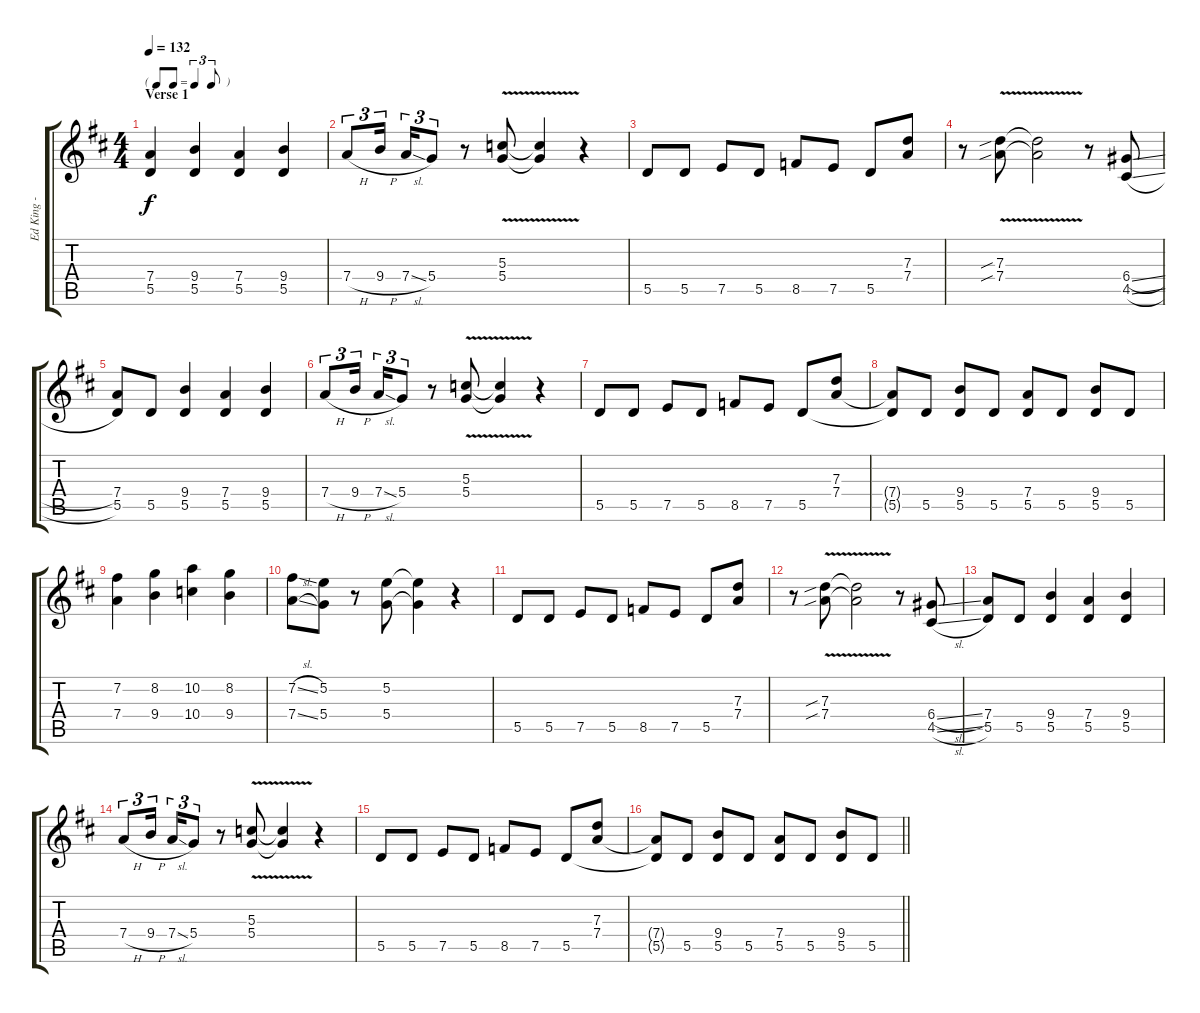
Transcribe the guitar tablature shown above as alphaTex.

\track ("Ed King - Rhythm Guitar" "Ed King - ") {instrument electricguitarclean}
\staff {score tabs}
\tuning (E4 B3 G3 D3 A2 E2) {hide}
\ts (4 4)
\tf triplet8th
\section ("" "Verse 1")
\tempo 132
\clef g2
\ks d
(7.4 5.5).4{dy f volume 10} (9.4 5.5).4 (7.4 5.5).4 (9.4 5.5).4 |
7.4{h}.8{tu (3 2)} 9.4{h}.16{tu (3 2) beam splitsecondary} 7.4{sl}.16{tu (3 2)} 5.4.8{tu (3 2)} r.8 (5.3{v} 5.4{v}).8 (5.3{t} 5.4{t}).4 r.4 |
5.5.8 5.5.8 7.5.8 5.5.8 8.5.8 7.5.8 5.5.8 (7.3 7.4).8 |
r.8 (7.3{v sib} 7.4{v sib}).8 (7.3{t} 7.4{t}).2 r.8 (6.4{sl} 4.5{sl}).8 |
(7.4 5.5).8 5.5.8 (9.4 5.5).4 (7.4 5.5).4 (9.4 5.5).4 |
7.4{h}.8{tu (3 2)} 9.4{h}.16{tu (3 2) beam splitsecondary} 7.4{sl}.16{tu (3 2)} 5.4.8{tu (3 2)} r.8 (5.3{v} 5.4{v}).8 (5.3{t} 5.4{t}).4 r.4 |
5.5.8 5.5.8 7.5.8 5.5.8 8.5.8 7.5.8 5.5.8 (7.3 7.4).8 |
(7.4{t} 5.5{t}).8 5.5.8 (9.4 5.5).8 5.5.8 (7.4 5.5).8 5.5.8 (9.4 5.5).8 5.5.8 |
(7.2 7.4).4 (8.2 9.4).4 (10.2 10.4).4 (8.2 9.4).4 |
(7.2{sl} 7.4{sl}).8 (5.2 5.4).8 r.8 (5.2 5.4).8 (5.2{t} 5.4{t}).4 r.4 |
5.5.8 5.5.8 7.5.8 5.5.8 8.5.8 7.5.8 5.5.8 (7.3 7.4).8 |
r.8 (7.3{v sib} 7.4{v sib}).8 (7.3{t} 7.4{t}).2 r.8 (6.4{sl} 4.5{sl}).8 |
(7.4 5.5).8 5.5.8 (9.4 5.5).4 (7.4 5.5).4 (9.4 5.5).4 |
7.4{h}.8{tu (3 2)} 9.4{h}.16{tu (3 2) beam splitsecondary} 7.4{sl}.16{tu (3 2)} 5.4.8{tu (3 2)} r.8 (5.3{v} 5.4{v}).8 (5.3{t} 5.4{t}).4 r.4 |
5.5.8 5.5.8 7.5.8 5.5.8 8.5.8 7.5.8 5.5.8 (7.3 7.4).8 |
\barLineRight lightlight
(7.4{t} 5.5{t}).8 5.5.8 (9.4 5.5).8 5.5.8 (7.4 5.5).8 5.5.8 (9.4 5.5).8 5.5.8
